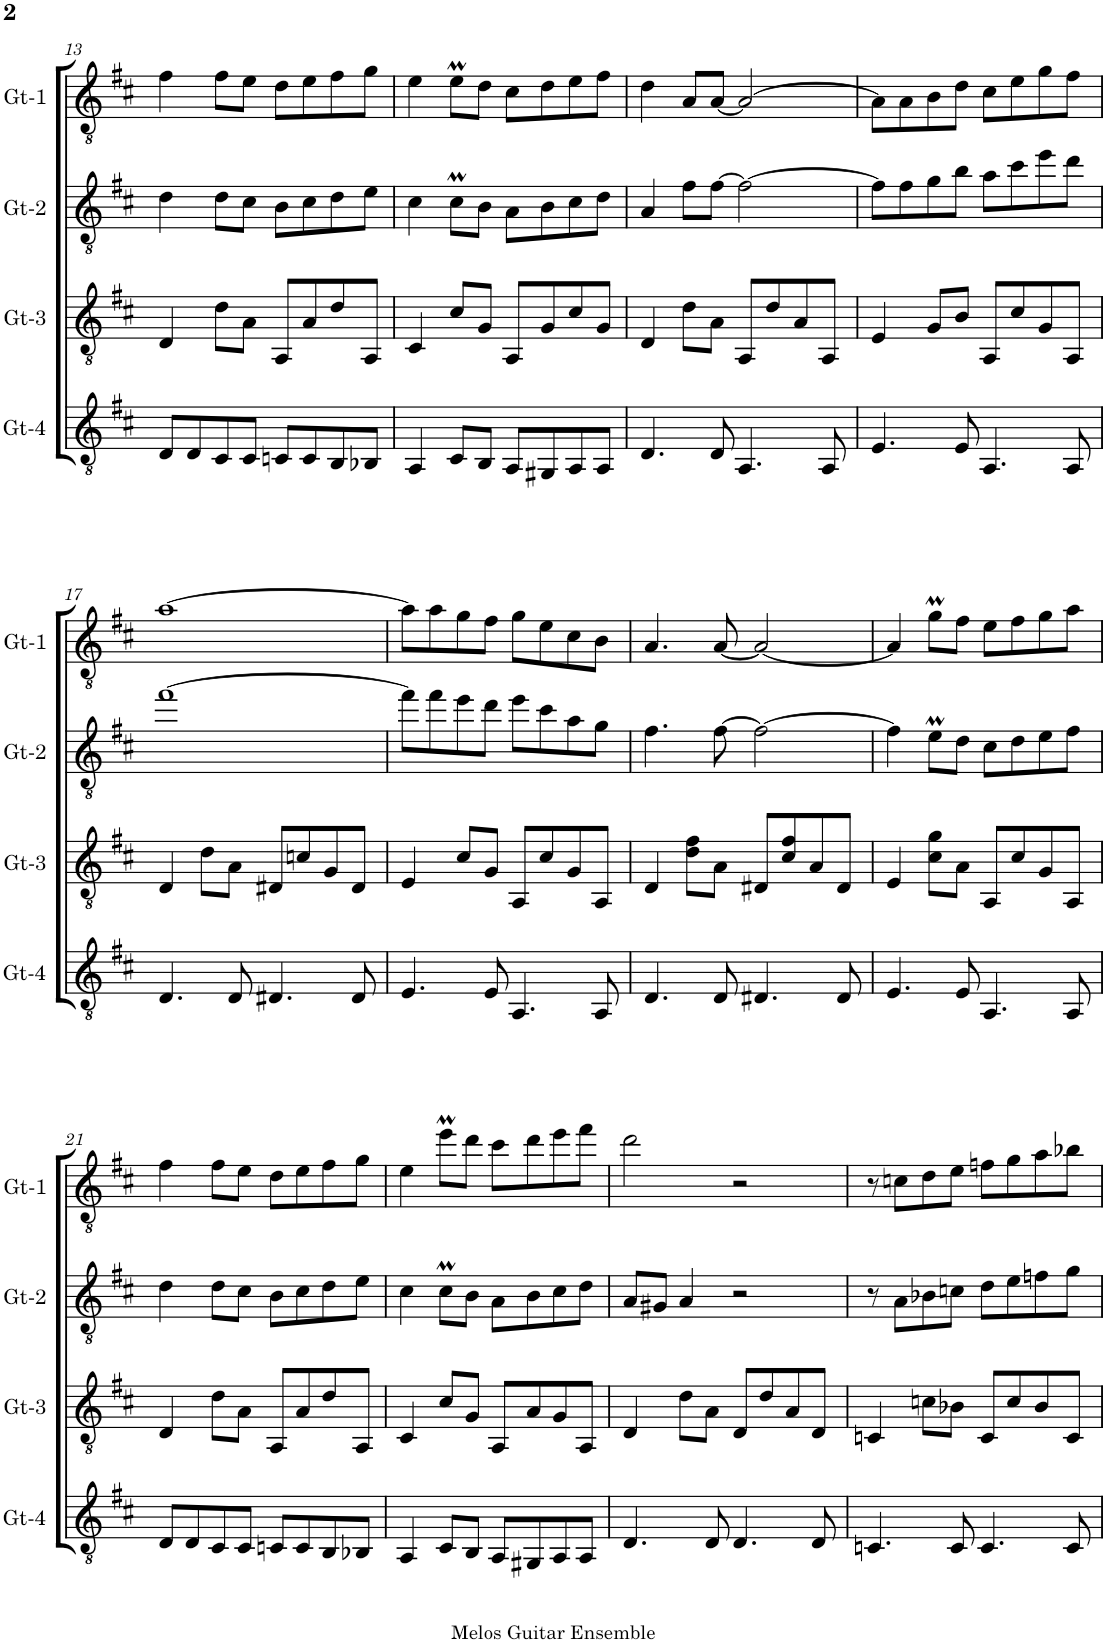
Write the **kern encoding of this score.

**kern	**kern	**kern	**kern
*part4	*part3	*part2	*part1
*staff4	*staff3	*staff2	*staff1
*I"Gt-4	*I"Gt-3	*I"Gt-2	*I"Gt-1
*I'Gt-4	*I'Gt-3	*I'Gt-2	*I'Gt-1
!!LO:PB:g=z
*clefGv2	*clefGv2	*clefGv2	*clefGv2
*k[f#c#]	*k[f#c#]	*k[f#c#]	*k[f#c#]
*M4/4	*M4/4	*M4/4	*M4/4
=13	=13	=13	=13
8D/L	4D/	4d\	4f#\
8D/	.	.	.
8C#/	8d\L	8d\L	8f#\L
8C#/J	8A\J	8c#\J	8e\J
8Cn/L	8AA/L	8B\L	8d\L
8C/	8A/	8c#\	8e\
8BB/	8d/	8d\	8f#\
8BB-X/J	8AA/J	8e\J	8g\J
=14	=14	=14	=14
4AA/	4C#/	4c#\	4e\
8C#/L	8c#/L	8c#m\L	8eM\L
8BB/J	8G/J	8B\J	8d\J
8AA/L	8AA/L	8A\L	8c#\L
8GG#X/	8G/	8B\	8d\
8AA/	8c#/	8c#\	8e\
8AA/J	8G/J	8d\J	8f#\J
=15	=15	=15	=15
4.D/	4D/	4A/	4d\
.	8d\L	8f#\L	8A/L
8D/	8A\J	[8f#\J	[8A/J
4.AA/	8AA/L	2f#\_	2A/_
.	8d/	.	.
.	8A/	.	.
8AA/	8AA/J	.	.
=16	=16	=16	=16
4.E/	4E/	8f#\L]	8A\L]
.	.	8f#\	8A\
.	8G/L	8g\	8B\
8E/	8B/J	8b\J	8d\J
4.AA/	8AA/L	8a\L	8c#\L
.	8c#/	8cc#\	8e\
.	8G/	8ee\	8g\
8AA/	8AA/J	8dd\J	8f#\J
!!LO:LB:g=z
=17	=17	=17	=17
4.D/	4D/	[1ff#	[1a
.	8d\L	.	.
8D/	8A\J	.	.
4.D#X/	8D#X/L	.	.
.	8cn/	.	.
.	8G/	.	.
8D#/	8D#/J	.	.
=18	=18	=18	=18
4.E/	4E/	8ff#\L]	8a\L]
.	.	8ff#\	8a\
.	8c#/L	8ee\	8g\
8E/	8G/J	8dd\J	8f#\J
4.AA/	8AA/L	8ee\L	8g\L
.	8c#/	8cc#\	8e\
.	8G/	8a\	8c#\
8AA/	8AA/J	8g\J	8B\J
=19	=19	=19	=19
4.D/	4D/	4.f#\	4.A/
.	8d\ 8f#\L	.	.
8D/	8A\J	[8f#\	[8A/
4.D#X/	8D#X/L	2f#\_	2A/_
.	8c#/ 8f#/	.	.
.	8A/	.	.
8D#/	8D#/J	.	.
=20	=20	=20	=20
4.E/	4E/	4f#\]	4A/]
.	8c#\ 8g\L	8eM\L	8gM\L
8E/	8A\J	8d\J	8f#\J
4.AA/	8AA/L	8c#\L	8e\L
.	8c#/	8d\	8f#\
.	8G/	8e\	8g\
8AA/	8AA/J	8f#\J	8a\J
!!LO:LB:g=z
=21	=21	=21	=21
8D/L	4D/	4d\	4f#\
8D/	.	.	.
8C#/	8d\L	8d\L	8f#\L
8C#/J	8A\J	8c#\J	8e\J
8Cn/L	8AA/L	8B\L	8d\L
8C/	8A/	8c#\	8e\
8BB/	8d/	8d\	8f#\
8BB-X/J	8AA/J	8e\J	8g\J
=22	=22	=22	=22
4AA/	4C#/	4c#\	4e\
8C#/L	8c#/L	8c#m\L	8eeM\L
8BB/J	8G/J	8B\J	8dd\J
8AA/L	8AA/L	8A\L	8cc#\L
8GG#X/	8A/	8B\	8dd\
8AA/	8G/	8c#\	8ee\
8AA/J	8AA/J	8d\J	8ff#\J
=23	=23	=23	=23
4.D/	4D/	8A/L	2dd\
.	.	8G#X/J	.
.	8d\L	4A/	.
8D/	8A\J	.	.
4.D/	8D/L	2r	2r
.	8d/	.	.
.	8A/	.	.
8D/	8D/J	.	.
=24	=24	=24	=24
4.Cn/	4Cn/	8r	8r
.	.	8A\L	8cn\L
.	8cn\L	8B-X\	8d\
8C/	8B-X\J	8cn\J	8e\J
4.C/	8C/L	8d\L	8fn\L
.	8c/	8e\	8g\
.	8B-/	8fn\	8a\
8C/	8C/J	8g\J	8b-X\J
=	=	=	=
*-	*-	*-	*-
